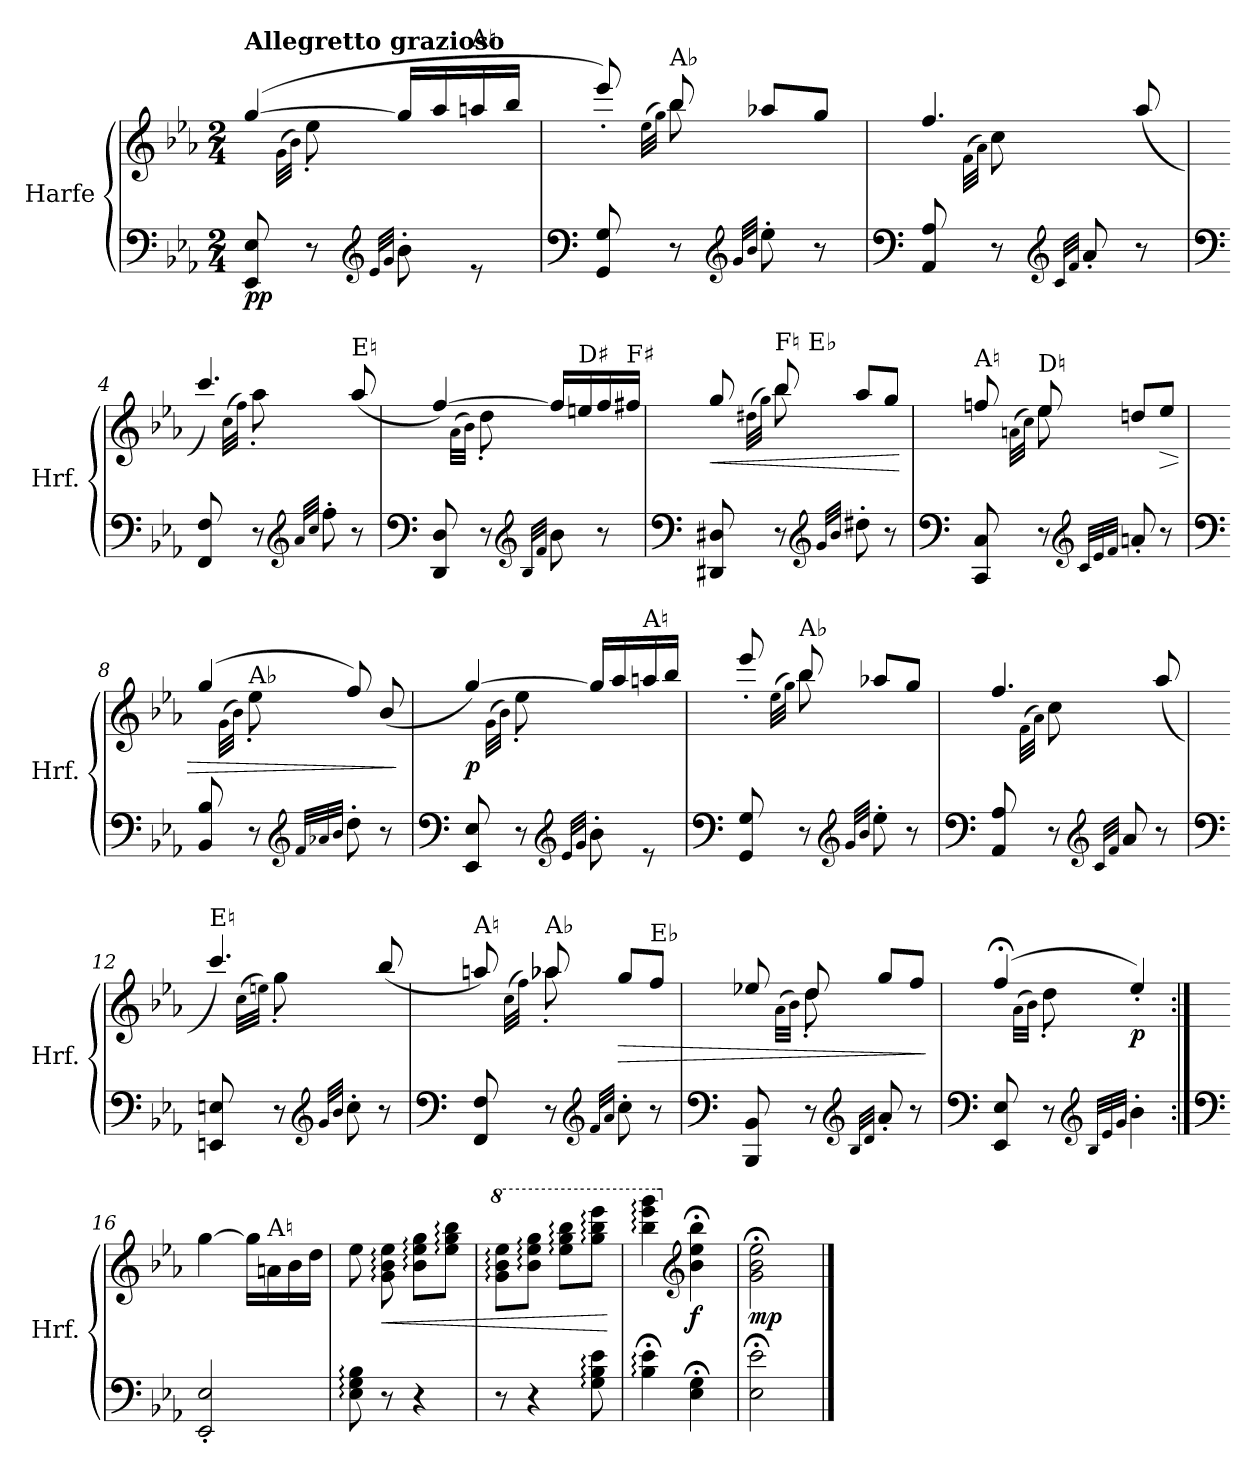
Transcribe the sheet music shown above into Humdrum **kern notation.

**kern	**kern	**dynam
*part1	*part1	*part1
*staff2	*staff1	*staff1/2
*I"Harfe	*	*
*I'Hrf.	*	*
*clefF4	*clefG2	*
*k[b-e-a-]	*k[b-e-a-]	*
*M2/4	*M2/4	*
*MM60	*MM60	*
=1	=1	=1
*	*^	*
!	!LO:TX:a:B:t=Allegretto grazioso	!	!
!	!	!	!LO:DY:b=2
!	!	!	!LO:DY:n=1:b
8EE-/ 8E-/	(>[4gg/	8ryy	p p
.	.	(<32qg\LLL	.
.	.	32qb-\JJJ)	.
8r	.	8ee-'\	.
*clefG2	*	*	*
32qe-/LLL	.	.	.
32qg/JJJ	.	.	.
8b-'\	16gg/LL]	4ryy	.
.	16aa-/	.	.
!	!LO:TX:a:t=A♮	!	!
8re	16aan/	.	.
.	16bb-/JJ	.	.
=2	=2	=2	=2
*clefF4	*	*	*
8GG/ 8G/	8eee-'/)	8ryy	.
.	.	(<32qee-\LLL	.
.	.	32qgg\JJJ)	.
!	!LO:TX:a:t=A♭	!	!
8r	8bb-/	8bb-\	.
*clefG2	*	*	*
32qg/LLL	.	.	.
32qb-/JJJ	.	.	.
8ee-'\	8aa-X/L	4ryy	.
8r	8gg/J	.	.
=3	=3	=3	=3
*clefF4	*	*	*
8AA-/ 8A-/	4.ff/	8ryy	.
.	.	(<32qf\LLL	.
.	.	32qa-\JJJ)	.
8r	.	8cc\	.
*clefG2	*	*	*
32qc/LLL	.	.	.
32qf/JJJ	.	.	.
8a-'/	.	4ryy	.
8r	(>8aa-/	.	.
!!LO:LB:g=z	!!
=4	=4	=4	=4
*clefF4	*	*	*
8FF/ 8F/	4.ccc/)	8ryy	.
.	.	(<32qcc\LLL	.
.	.	32qff\JJJ)	.
8r	.	8aa-'\	.
*clefG2	*	*	*
32qa-/LLL	.	.	.
32qcc/JJJ	.	.	.
8ff'\	.	4ryy	.
!	!LO:TX:a:t=E♮	!	!
8r	(>8aa-/	.	.
=5	=5	=5	=5
*clefF4	*	*	*
8DD/ 8D/	[4ff/)	8ryy	.
.	.	(<32qa-\LLL	.
.	.	32qb-\JJJ)	.
8r	.	8dd'\	.
*clefG2	*	*	*
32qB-/LLL	.	.	.
32qf/JJJ	.	.	.
8b-\	16ff/LL]	4ryy	.
!	!LO:TX:a:t=D♯	!	!
.	16een/	.	.
8r	16ff/	.	.
!	!LO:TX:a:t=F♯	!	!
.	16ff#X/JJ	.	.
=6	=6	=6	=6
*clefF4	*	*	*
!	!	!	!LO:HP:b
8DD#X/ 8D#X/	8gg/	8ryy	<
.	.	(<32qdd#X\LLL	.
.	.	32qgg\JJJ)	.
!	!LO:TX:a:t=F♮        E♭	!	!
8r	8bb-/	8bb-\	.
*clefG2	*	*	*
32qg/LLL	.	.	.
32qb-/JJJ	.	.	.
8dd#X'\	8aa-/L	4ryy	.
8r	8gg/J	.	.
*	*v	*v	*
.	.	[
!!LO:LB:g=z
=7	=7	=7
*clefF4	*	*
*	*^	*
!	!LO:TX:a:t=A♮	!	!
8CC/ 8C/	8ffn/	8ryy	.
.	.	(<32qan\LLL	.
.	.	32qcc\JJJ)	.
!	!LO:TX:t=D♮	!	!
8r	8ee-/	8ee-\	.
*clefG2	*	*	*
32qc/LLL	.	.	.
32qe-/	.	.	.
32qf/JJJ	.	.	.
8an'/	8ddn/L	4ryy	.
!	!	!	!LO:HP:b
8r	8ee-/J	.	>
=8	=8	=8	=8
*clefF4	*	*	*
8BB-/ 8B-/	(>4gg/	8ryy	.
.	.	(<32qg\LLL	.
.	.	32qb-\JJJ)	.
!	!	!LO:TX:a:t=A♭	!
8r	.	8ee-'\	.
*clefG2	*	*	*
32qf/LLL	.	.	.
32qa-X/	.	.	.
32qb-/JJJ	.	.	.
8dd'\	8ff/)	4ryy	.
8r	(>8b-/	.	.
*	*v	*v	*
.	.	]
=9	=9	=9
*clefF4	*	*
*	*^	*
!	!	!	!LO:DY:b
8EE-/ 8E-/	[4gg/)	8ryy	p
.	.	(<32qg\LLL	.
.	.	32qb-\JJJ)	.
8r	.	8ee-'\	.
*clefG2	*	*	*
32qe-/LLL	.	.	.
32qg/JJJ	.	.	.
8b-'\	16gg/LL]	4ryy	.
.	16aa-/	.	.
!	!LO:TX:a:t=A♮	!	!
8re	16aan/	.	.
.	16bb-/JJ	.	.
=10	=10	=10	=10
*clefF4	*	*	*
8GG/ 8G/	8eee-'/	8ryy	.
.	.	(<32qee-\LLL	.
.	.	32qgg\JJJ)	.
!	!LO:TX:a:t=A♭	!	!
8r	8bb-/	8bb-\	.
*clefG2	*	*	*
32qg/LLL	.	.	.
32qb-/JJJ	.	.	.
8ee-'\	8aa-X/L	4ryy	.
8r	8gg/J	.	.
!!LO:LB:g=z	!!
=11	=11	=11	=11
*clefF4	*	*	*
8AA-/ 8A-/	4.ff/	8ryy	.
.	.	(<32qf\LLL	.
.	.	32qa-\JJJ)	.
8r	.	8cc\	.
*clefG2	*	*	*
32qc/LLL	.	.	.
32qf/JJJ	.	.	.
8a-/	.	4ryy	.
8r	(<8aa-/	.	.
=12	=12	=12	=12
*clefF4	*	*	*
!	!LO:TX:a:t=E♮	!	!
8EEn/ 8En/	4.ccc/)	8ryy	.
.	.	(<32qcc\LLL	.
.	.	32qeen\JJJ)	.
8r	.	8gg'\	.
*clefG2	*	*	*
32qg/LLL	.	.	.
32qb-/JJJ	.	.	.
8cc'\	.	4ryy	.
8r	(>8bb-/	.	.
=13	=13	=13	=13
*clefF4	*	*	*
!	!LO:TX:a:t=A♮	!	!
8FF/ 8F/	8aan/)	8ryy	.
.	.	(<32qcc\LLL	.
.	.	32qff\JJJ)	.
!	!LO:TX:a:t=A♭	!	!
8r	8aa-X/	8aa-'\	.
*clefG2	*	*	*
32qf/LLL	.	.	.
32qa-/JJJ	.	.	.
!	!	!	!LO:HP:b
8cc'\	8gg/L	4ryy	>
!	!LO:TX:a:t=E♭	!	!
8r	8ff/J	.	.
!!LO:LB:g=z	!!
=14	=14	=14	=14
*clefF4	*	*	*
8BBB-/ 8BB-/	8ee-X/	8rgyy	.
.	.	(<32qa-\LLL	.
.	.	32qb-\JJJ)	.
8r	8dd/	8dd'\	.
*clefG2	*	*	*
32qB-/LLL	.	.	.
32qd/JJJ	.	.	.
8a-'/	8gg/L	4ryy	.
8r	8ff/J	.	.
*	*v	*v	*
.	.	]
=15	=15	=15
*clefF4	*	*
*	*^	*
8EE-/ 8E-/	(>4ff;</	8ryy	.
.	.	(<32qa-\LLL	.
.	.	32qb-\JJJ)	.
8r	.	8dd'\	.
*clefG2	*	*	*
32qB-/LLL	.	.	.
32qe-/	.	.	.
32qg/JJJ	.	.	.
!	!	!	!LO:DY:b
4b-'\	4ee-'/)	4ryy	p
*	*v	*v	*
=16:|!	=16:|!	=16:|!
*clefF4	*	*
2EE-/' 2E-/'	[4gg\	.
.	16gg\LL]	.
!	!LO:TX:a:t=A♮	!
.	16an\	.
.	16b-\	.
.	16dd\JJ	.
=17	=17	=17
8E-\: 8G\: 8B-\:	8ee-\	.
!	!	!LO:HP:b
8r	8g\: 8b-\: 8ee-\:	<
*	*MM55	*
4r	8b-\: 8ee-\: 8gg\:L	.
*	*MM50	*
.	8ee-\: 8gg\: 8bb-\:J	.
!!LO:PB:g=z
=18	=18	=18
*	*8va	*
8r	8gg\: 8bb-\: 8eee-\:L	.
4r	8bb-\: 8eee-\: 8ggg\:J	.
.	8eee-\: 8ggg\: 8bbb-\:L	.
8G\: 8B-\: 8e-\:	8ggg\: 8bbb-\: 8eeee-\:J	.
.	.	[
=19	=19	=19
*	*MM60	*
4B-\;<: 4e-\;<:	4bbb-\: 4eeee-\: 4gggg\:	.
*	*clefG2	*
*	*X8va	*
!	!	!LO:DY:b
4E-\;< 4G\;<	4b-\;< 4ee-\;< 4bb-\;<	f
=20	=20	=20
!	!	!LO:DY:b
2E-\;< 2e-\;<	2g\;< 2b-\;< 2ee-\;<	mp
==	==	==
*-	*-	*-
